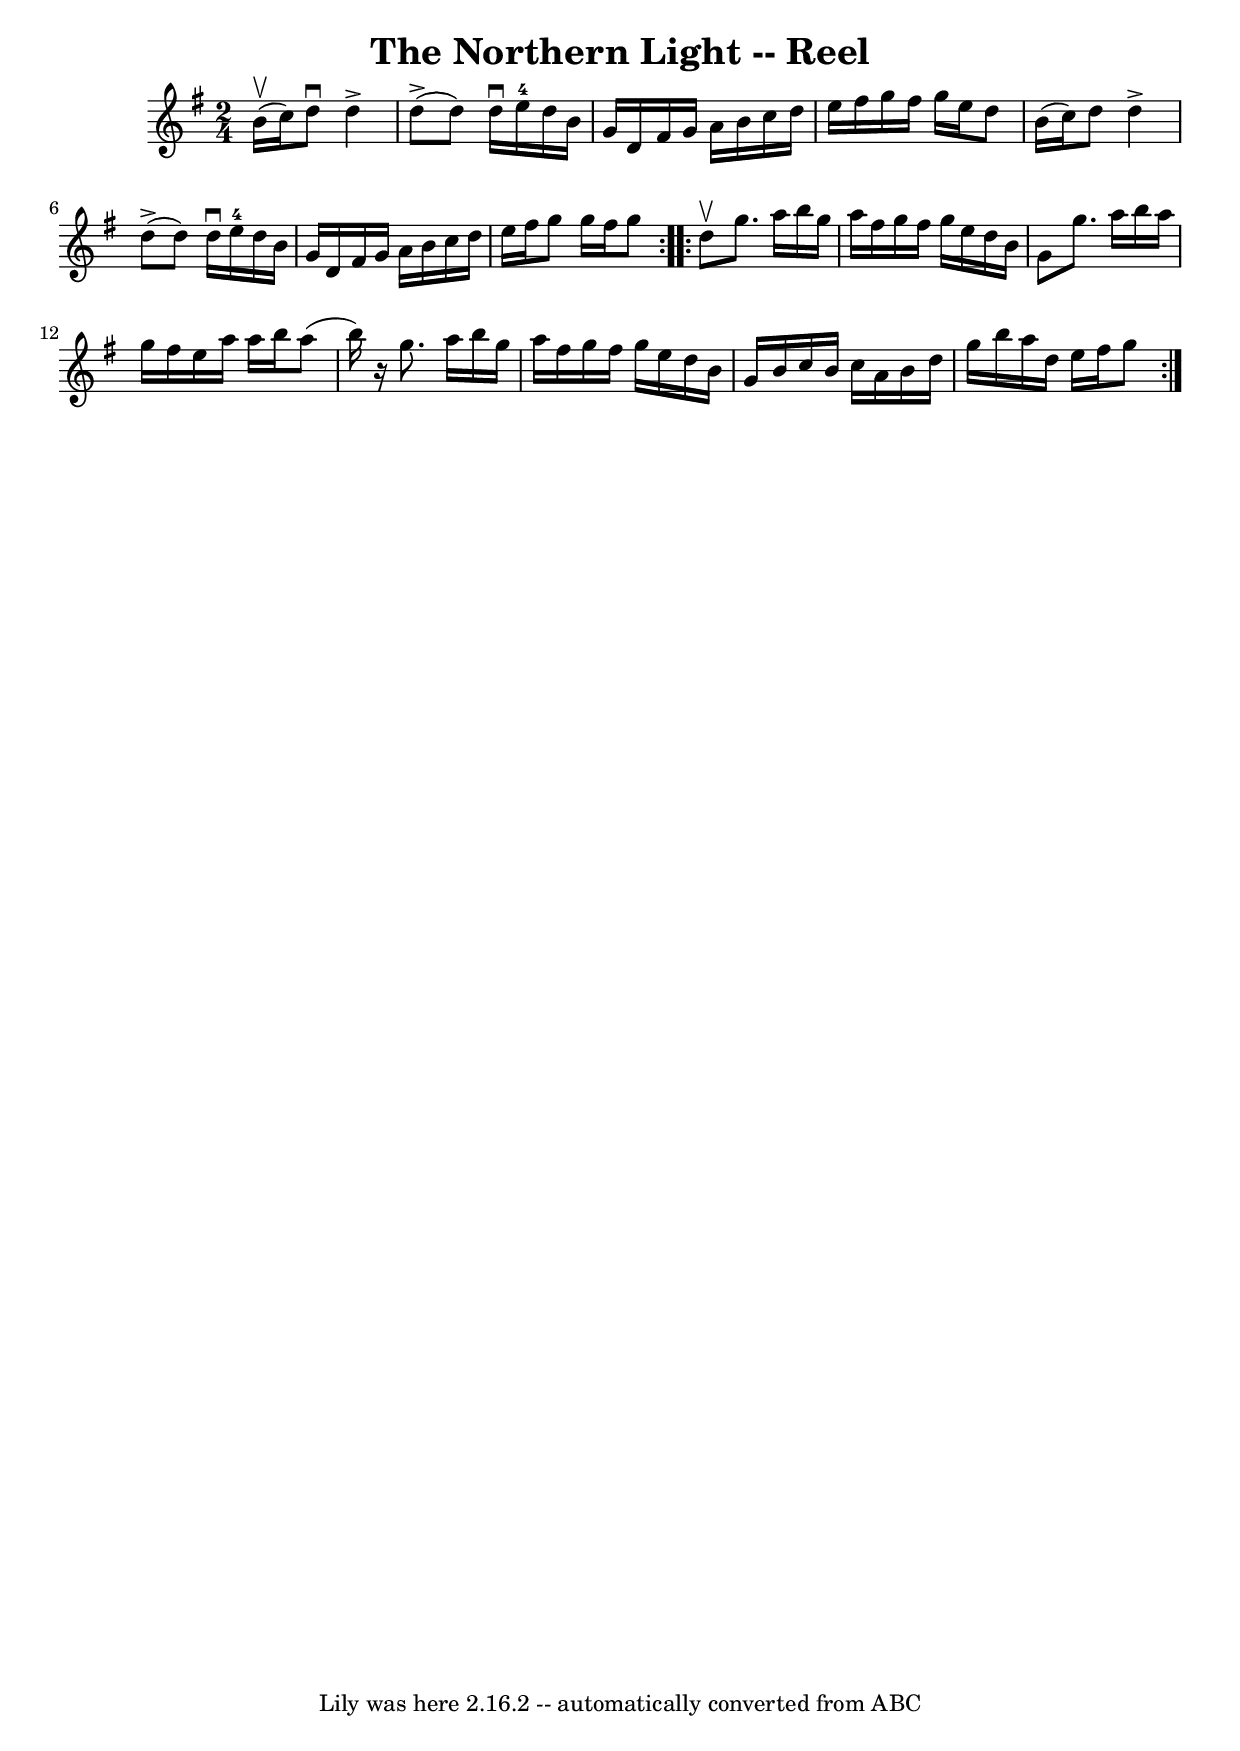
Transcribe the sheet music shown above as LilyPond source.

\version "2.7.40"
\include "Mammoth.ily"
\header {
	%% book = "Ryan's Mammoth Collection"
	crossRefNumber = "1"
	footnotes = "\\\\385"
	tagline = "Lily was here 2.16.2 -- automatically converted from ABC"
	title = "The Northern Light -- Reel"
}
voicedefault =  {
\set Score.defaultBarType = "empty"

\repeat volta 2 {
\time 2/4 \key g \major b'16^\upbow(c''16) |
 d''8^\downbow 
 d''4^\accent d''8 (^\accent   |
 d''8) d''16^\downbow   
e''16-4 d''16 b'16 g'16 d'16    |
 fis'16 g'16 a'16 
 b'16 c''16 d''16 e''16 fis''16    |
 g''16 fis''16    
g''16 e''16 d''8 b'16 (c''16)   |
 d''8 d''4 
^\accent d''8 (^\accent   |
 d''8) d''16^\downbow e''16 
-4 d''16 b'16 g'16 d'16    |
 fis'16 g'16 a'16    
b'16 c''16 d''16 e''16 fis''16    |
 g''8 g''16    
fis''16 g''8  }     \repeat volta 2 { d''8^\upbow |
 g''8.    
a''16 b''16 g''16 a''16 fis''16    |
 g''16 fis''16    
g''16 e''16 d''16 b'16 g'8    |
 g''8. a''16 b''16    
a''16 g''16 fis''16    |
 e''16 a''16 a''16 b''16    
a''8 (b''16)   r16 |
 g''8. a''16 b''16 g''16 a''16 
 fis''16    |
 g''16 fis''16 g''16 e''16 d''16 b'16    
g'16 b'16    |
 c''16 b'16 c''16 a'16 b'16 d''16    
g''16 b''16    |
 a''16 d''16 e''16 fis''16 g''8  }   
}

\score{
    <<

	\context Staff="default"
	{
	    \voicedefault 
	}

    >>
	\layout {
	}
	\midi {}
}
